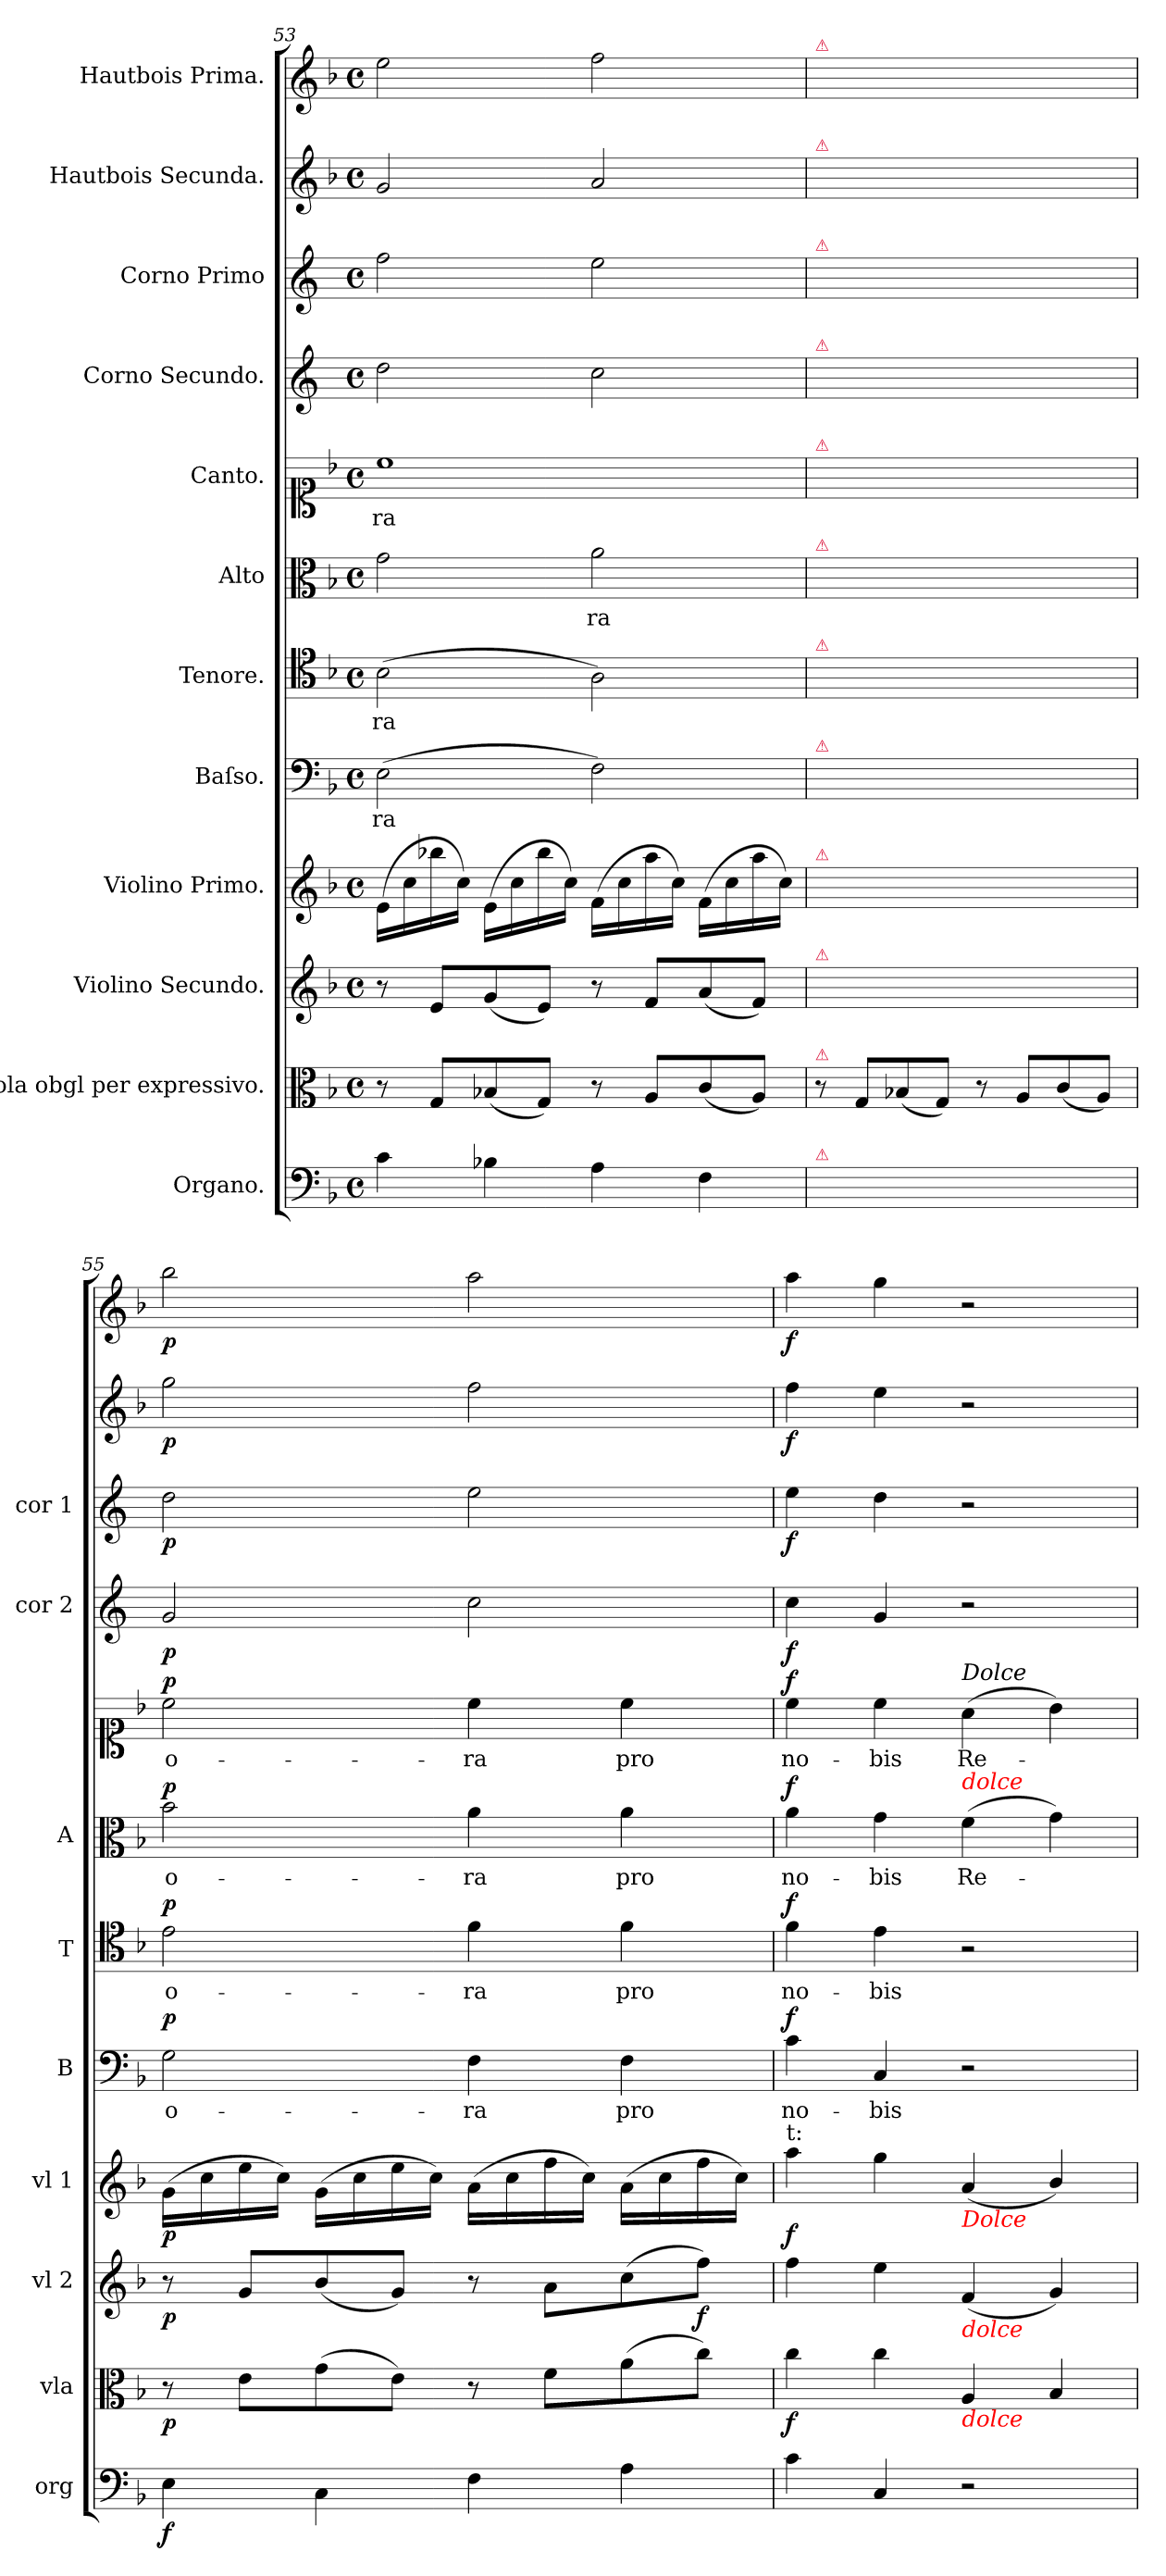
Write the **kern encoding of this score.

**kern	**dynam	**kern	**dynam	**kern	**dynam	**kern	**dynam	**kern	**text	**dynam	**kern	**text	**dynam	**kern	**text	**dynam	**kern	**text	**dynam	**kern	**dynam	**kern	**dynam	**kern	**dynam	**kern	**dynam
*part12	*part12	*part11	*part11	*part10	*part10	*part9	*part9	*part8	*part8	*part8	*part7	*part7	*part7	*part6	*part6	*part6	*part5	*part5	*part5	*part4	*part4	*part3	*part3	*part2	*part2	*part1	*part1
*staff12	*staff12	*staff11	*staff11	*staff10	*staff10	*staff9	*staff9	*staff8	*staff8	*staff8	*staff7	*staff7	*staff7	*staff6	*staff6	*staff6	*staff5	*staff5	*staff5	*staff4	*staff4	*staff3	*staff3	*staff2	*staff2	*staff1	*staff1
*I"Organo.	*	*I"Viola obgl per expressivo.	*	*I"Violino Secundo.	*	*I"Violino Primo.	*	*I"Baſso.	*	*	*I"Tenore.	*	*	*I"Alto	*	*	*I"Canto.	*	*	*I"Corno Secundo.	*	*I"Corno Primo	*	*I"Hautbois Secunda.	*	*I"Hautbois Prima.	*
*I'org	*	*I'vla	*	*I'vl 2	*	*I'vl 1	*	*I'B	*	*	*I'T	*	*	*I'A	*	*	*	*	*	*I'cor 2	*	*I'cor 1	*	*	*	*	*
*clefF4	*	*clefC3	*	*clefG2	*	*clefG2	*	*clefF4	*	*	*clefC4	*	*	*clefC3	*	*	*clefC1	*	*	*clefG2	*	*clefG2	*	*clefG2	*	*clefG2	*
*	*	*	*	*	*	*	*	*	*	*	*	*	*	*	*	*	*	*	*	*ITrd4c7	*	*ITrd4c7	*	*	*	*	*
*k[b-]	*	*k[b-]	*	*k[b-]	*	*k[b-]	*	*k[b-]	*	*	*k[b-]	*	*	*k[b-]	*	*	*k[b-]	*	*	*k[b-]	*	*k[b-]	*	*k[b-]	*	*k[b-]	*
*F:	*	*F:	*	*F:	*	*F:	*	*F:	*	*	*F:	*	*	*F:	*	*	*F:	*	*	*F:	*	*F:	*	*F:	*	*F:	*
*M4/4	*	*M4/4	*	*M4/4	*	*M4/4	*	*M4/4	*	*	*M4/4	*	*	*M4/4	*	*	*M4/4	*	*	*M4/4	*	*M4/4	*	*M4/4	*	*M4/4	*
*met(c)	*	*met(c)	*	*met(c)	*	*met(c)	*	*met(c)	*	*	*met(c)	*	*	*met(c)	*	*	*met(c)	*	*	*met(c)	*	*met(c)	*	*met(c)	*	*met(c)	*
=53	=53	=53	=53	=53	=53	=53	=53	=53	=53	=53	=53	=53	=53	=53	=53	=53	=53	=53	=53	=53	=53	=53	=53	=53	=53	=53	=53
4c\	.	8r	.	8r	.	(16e\LL	.	(2E\	-ra	.	(2B-\	-ra	.	2g\	.	.	1cc	-ra	.	2g\	.	2b-\	.	2g/	.	2ee\	.
.	.	.	.	.	.	16cc\	.	.	.	.	.	.	.	.	.	.	.	.	.	.	.	.	.	.	.	.	.
.	.	8G/L	.	8e/L	.	16bb-X\	.	.	.	.	.	.	.	.	.	.	.	.	.	.	.	.	.	.	.	.	.
.	.	.	.	.	.	16cc\JJ)	.	.	.	.	.	.	.	.	.	.	.	.	.	.	.	.	.	.	.	.	.
4B-X\	.	(8B-X/	.	(8g/	.	(16e\LL	.	.	.	.	.	.	.	.	.	.	.	.	.	.	.	.	.	.	.	.	.
.	.	.	.	.	.	16cc\	.	.	.	.	.	.	.	.	.	.	.	.	.	.	.	.	.	.	.	.	.
.	.	8G/J)	.	8e/J)	.	16bb-\	.	.	.	.	.	.	.	.	.	.	.	.	.	.	.	.	.	.	.	.	.
.	.	.	.	.	.	16cc\JJ)	.	.	.	.	.	.	.	.	.	.	.	.	.	.	.	.	.	.	.	.	.
4A\	.	8r	.	8r	.	(16f\LL	.	2F\)	.	.	2A\)	.	.	2a\	-ra	.	.	.	.	2f\	.	2a\	.	2a/	.	2ff\	.
.	.	.	.	.	.	16cc\	.	.	.	.	.	.	.	.	.	.	.	.	.	.	.	.	.	.	.	.	.
.	.	8A/L	.	8f/L	.	16aa\	.	.	.	.	.	.	.	.	.	.	.	.	.	.	.	.	.	.	.	.	.
.	.	.	.	.	.	16cc\JJ)	.	.	.	.	.	.	.	.	.	.	.	.	.	.	.	.	.	.	.	.	.
4F\	.	(8c/	.	(8a/	.	(16f\LL	.	.	.	.	.	.	.	.	.	.	.	.	.	.	.	.	.	.	.	.	.
.	.	.	.	.	.	16cc\	.	.	.	.	.	.	.	.	.	.	.	.	.	.	.	.	.	.	.	.	.
.	.	8A/J)	.	8f/J)	.	16aa\	.	.	.	.	.	.	.	.	.	.	.	.	.	.	.	.	.	.	.	.	.
.	.	.	.	.	.	16cc\JJ)	.	.	.	.	.	.	.	.	.	.	.	.	.	.	.	.	.	.	.	.	.
=54	=54	=54	=54	=54	=54	=54	=54	=54	=54	=54	=54	=54	=54	=54	=54	=54	=54	=54	=54	=54	=54	=54	=54	=54	=54	=54	=54
!	!	!	!	!	!	!	!	!	!	!	!	!	!	!	!	!	!	!	!	!	!	!	!	!	!	!LO:TX:a:color=crimson:t=⚠	!
!	!	!	!	!	!	!	!	!	!	!	!	!	!	!	!	!	!	!	!	!	!	!	!	!LO:TX:a:color=crimson:t=⚠	!	!	!
!	!	!	!	!	!	!	!	!	!	!	!	!	!	!	!	!	!	!	!	!	!	!LO:TX:a:color=crimson:t=⚠	!	!	!	!	!
!	!	!	!	!	!	!	!	!	!	!	!	!	!	!	!	!	!	!	!	!LO:TX:a:color=crimson:t=⚠	!	!	!	!	!	!	!
!	!	!	!	!	!	!	!	!	!	!	!	!	!	!	!	!	!LO:TX:a:color=crimson:t=⚠	!	!	!	!	!	!	!	!	!	!
!	!	!	!	!	!	!	!	!	!	!	!	!	!	!LO:TX:a:color=crimson:t=⚠	!	!	!	!	!	!	!	!	!	!	!	!	!
!	!	!	!	!	!	!	!	!	!	!	!LO:TX:a:color=crimson:t=⚠	!	!	!	!	!	!	!	!	!	!	!	!	!	!	!	!
!	!	!	!	!	!	!	!	!LO:TX:a:color=crimson:t=⚠	!	!	!	!	!	!	!	!	!	!	!	!	!	!	!	!	!	!	!
!	!	!	!	!	!	!LO:TX:a:color=crimson:t=⚠	!	!	!	!	!	!	!	!	!	!	!	!	!	!	!	!	!	!	!	!	!
!	!	!	!	!LO:TX:a:color=crimson:t=⚠	!	!	!	!	!	!	!	!	!	!	!	!	!	!	!	!	!	!	!	!	!	!	!
!	!	!LO:TX:a:color=crimson:t=⚠	!	!	!	!	!	!	!	!	!	!	!	!	!	!	!	!	!	!	!	!	!	!	!	!	!
!LO:TX:a:color=crimson:t=⚠	!	!	!	!	!	!	!	!	!	!	!	!	!	!	!	!	!	!	!	!	!	!	!	!	!	!	!
1ryy	.	8r	.	1ryy	.	1ryy	.	1ryy	.	.	1ryy	.	.	1ryy	.	.	1ryy	.	.	1ryy	.	1ryy	.	1ryy	.	1ryy	.
.	.	8G/L	.	.	.	.	.	.	.	.	.	.	.	.	.	.	.	.	.	.	.	.	.	.	.	.	.
.	.	(8B-X/	.	.	.	.	.	.	.	.	.	.	.	.	.	.	.	.	.	.	.	.	.	.	.	.	.
.	.	8G/J)	.	.	.	.	.	.	.	.	.	.	.	.	.	.	.	.	.	.	.	.	.	.	.	.	.
.	.	8r	.	.	.	.	.	.	.	.	.	.	.	.	.	.	.	.	.	.	.	.	.	.	.	.	.
.	.	8A/L	.	.	.	.	.	.	.	.	.	.	.	.	.	.	.	.	.	.	.	.	.	.	.	.	.
.	.	(8c/	.	.	.	.	.	.	.	.	.	.	.	.	.	.	.	.	.	.	.	.	.	.	.	.	.
.	.	8A/J)	.	.	.	.	.	.	.	.	.	.	.	.	.	.	.	.	.	.	.	.	.	.	.	.	.
=55	=55	=55	=55	=55	=55	=55	=55	=55	=55	=55	=55	=55	=55	=55	=55	=55	=55	=55	=55	=55	=55	=55	=55	=55	=55	=55	=55
!	!	!	!	!	!	!	!	!	!	!LO:DY:a	!	!	!LO:DY:a	!	!	!LO:DY:a	!	!	!LO:DY:a	!	!	!	!	!	!	!	!
4E\	f	8r	p	8r	p	(16g\LL	p	2G\	o-	p	2e\	o-	p	2b-\	o-	p	2cc\	o-	p	2c/	p	2g\	p	2gg\	p	2bb-\	p
.	.	.	.	.	.	16cc\	.	.	.	.	.	.	.	.	.	.	.	.	.	.	.	.	.	.	.	.	.
.	.	8e\L	.	8g/L	.	16ee\	.	.	.	.	.	.	.	.	.	.	.	.	.	.	.	.	.	.	.	.	.
.	.	.	.	.	.	16cc\JJ)	.	.	.	.	.	.	.	.	.	.	.	.	.	.	.	.	.	.	.	.	.
4C\	.	(8g\	.	(8b-/	.	(16g\LL	.	.	.	.	.	.	.	.	.	.	.	.	.	.	.	.	.	.	.	.	.
.	.	.	.	.	.	16cc\	.	.	.	.	.	.	.	.	.	.	.	.	.	.	.	.	.	.	.	.	.
.	.	8e\J)	.	8g/J)	.	16ee\	.	.	.	.	.	.	.	.	.	.	.	.	.	.	.	.	.	.	.	.	.
.	.	.	.	.	.	16cc\JJ)	.	.	.	.	.	.	.	.	.	.	.	.	.	.	.	.	.	.	.	.	.
4F\	.	8r	.	8r	.	(16a\LL	.	4F\	-ra	.	4f\	-ra	.	4a\	-ra	.	4cc\	-ra	.	2f\	.	2a\	.	2ff\	.	2aa\	.
.	.	.	.	.	.	16cc\	.	.	.	.	.	.	.	.	.	.	.	.	.	.	.	.	.	.	.	.	.
.	.	8f\L	.	8a\L	.	16ff\	.	.	.	.	.	.	.	.	.	.	.	.	.	.	.	.	.	.	.	.	.
.	.	.	.	.	.	16cc\JJ)	.	.	.	.	.	.	.	.	.	.	.	.	.	.	.	.	.	.	.	.	.
4A\	.	(8a\	.	(8cc\	.	(16a\LL	.	4F\	pro	.	4f\	pro	.	4a\	pro	.	4cc\	pro	.	.	.	.	.	.	.	.	.
.	.	.	.	.	.	16cc\	.	.	.	.	.	.	.	.	.	.	.	.	.	.	.	.	.	.	.	.	.
.	.	8cc\J)	.	8ff\J)	f	16ff\	.	.	.	.	.	.	.	.	.	.	.	.	.	.	.	.	.	.	.	.	.
.	.	.	.	.	.	16cc\JJ)	.	.	.	.	.	.	.	.	.	.	.	.	.	.	.	.	.	.	.	.	.
=56	=56	=56	=56	=56	=56	=56	=56	=56	=56	=56	=56	=56	=56	=56	=56	=56	=56	=56	=56	=56	=56	=56	=56	=56	=56	=56	=56
!	!	!	!	!	!	!LO:TX:a:t=t&colon;	!	!	!	!	!	!	!	!	!	!	!	!	!	!	!	!	!	!	!	!	!
!	!	!	!	!	!	!	!	!	!	!LO:DY:a	!	!	!LO:DY:a	!	!	!LO:DY:a	!	!	!LO:DY:a	!	!	!	!	!	!	!	!
4c\	.	4cc\	f	4ff\	.	4aa\	f	4c\	no-	f	4f\	no-	f	4a\	no-	f	4cc\	no-	f	4f\	f	4a\	f	4ff\	f	4aa\	f
4C/	.	4cc\	.	4ee\	.	4gg\	.	4C/	-bis	.	4e\	-bis	.	4g\	-bis	.	4cc\	-bis	.	4c/	.	4g\	.	4ee\	.	4gg\	.
!	!	!	!	!	!	!	!	!	!	!	!	!	!	!	!	!	!LO:TX:a:i:t=Dolce	!	!	!	!	!	!	!	!	!	!
!	!	!	!	!	!	!	!	!	!	!	!	!	!	!LO:TX:a:i:color=red:t=dolce	!	!	!	!	!	!	!	!	!	!	!	!	!
!	!	!	!	!	!	!LO:TX:b:i:color=red:t=Dolce	!	!	!	!	!	!	!	!	!	!	!	!	!	!	!	!	!	!	!	!	!
!	!	!	!	!LO:TX:b:i:color=red:t=dolce	!	!	!	!	!	!	!	!	!	!	!	!	!	!	!	!	!	!	!	!	!	!	!
!	!	!LO:TX:b:i:color=red:t=dolce	!	!	!	!	!	!	!	!	!	!	!	!	!	!	!	!	!	!	!	!	!	!	!	!	!
2r	.	4A/	.	(4f/	.	(4a/	.	2r	.	.	2r	.	.	(4f\	Re-	.	(4a\	Re-	.	2r	.	2r	.	2r	.	2r	.
.	.	4B-/	.	4g/)	.	4b-/)	.	.	.	.	.	.	.	4g\)	.	.	4b-\)	.	.	.	.	.	.	.	.	.	.
=	=	=	=	=	=	=	=	=	=	=	=	=	=	=	=	=	=	=	=	=	=	=	=	=	=	=	=
*-	*-	*-	*-	*-	*-	*-	*-	*-	*-	*-	*-	*-	*-	*-	*-	*-	*-	*-	*-	*-	*-	*-	*-	*-	*-	*-	*-
